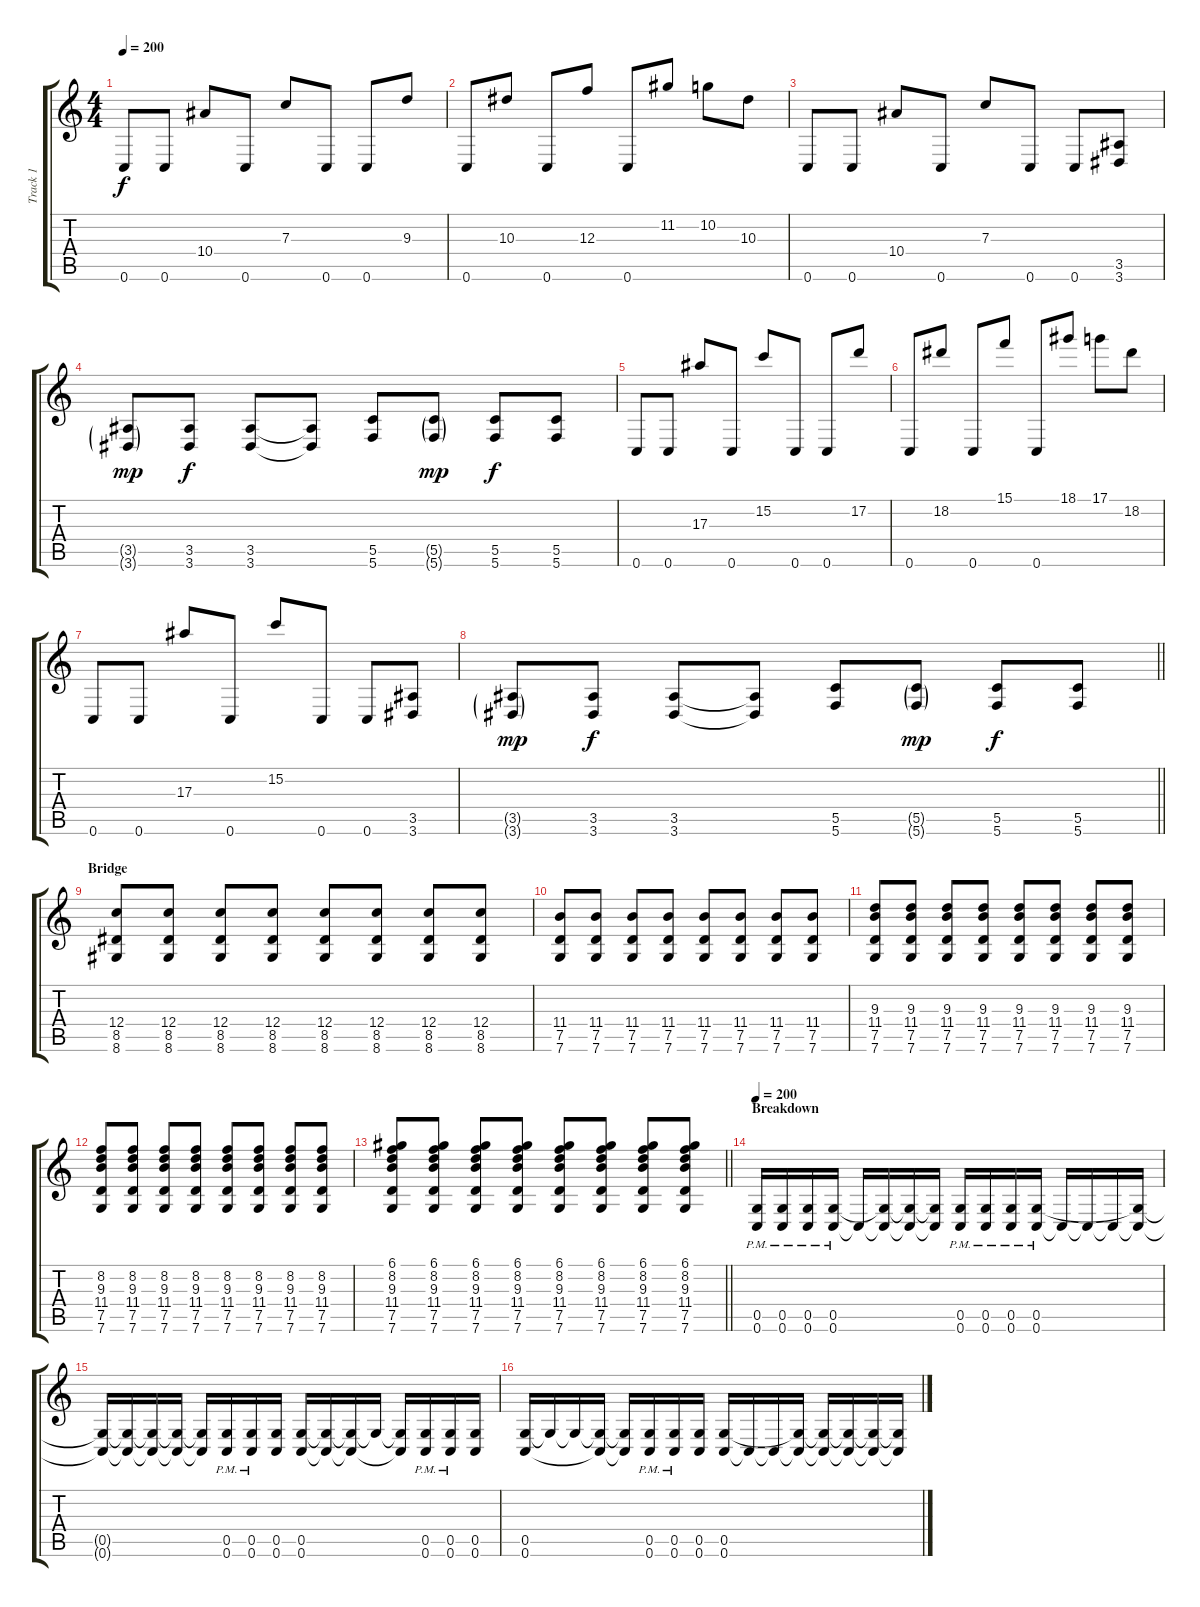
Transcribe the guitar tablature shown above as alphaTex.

\track ("Track 1" "Track 1") {instrument distortionguitar}
\staff {score tabs}
\tuning (D4 A3 F3 C3 G2 C2) {hide}
\ts (4 4)
\tempo 200
\clef g2
\ks c
0.6.8{dy f} 0.6.8 10.4.8 0.6.8 7.3.8 0.6.8 0.6.8 9.3.8 |
0.6.8 10.3.8 0.6.8 12.3.8 0.6.8 11.2.8 10.2.8 10.3.8 |
0.6.8 0.6.8 10.4.8 0.6.8 7.3.8 0.6.8 0.6.8 (3.5 3.6).8 |
(3.5{g} 3.6{g}).8{dy mp} (3.5 3.6).8{dy f} (3.5 3.6).8 (3.5{t} 3.6{t}).8 (5.5 5.6).8 (5.5{g} 5.6{g}).8{dy mp} (5.5 5.6).8{dy f} (5.5 5.6).8 |
0.6.8 0.6.8 17.3.8 0.6.8 15.2.8 0.6.8 0.6.8 17.2.8 |
0.6.8 18.2.8 0.6.8 15.1.8 0.6.8 18.1.8 17.1.8 18.2.8 |
0.6.8 0.6.8 17.3.8 0.6.8 15.2.8 0.6.8 0.6.8 (3.5 3.6).8 |
\barLineRight lightlight
(3.5{g} 3.6{g}).8{dy mp} (3.5 3.6).8{dy f} (3.5 3.6).8 (3.5{t} 3.6{t}).8 (5.5 5.6).8 (5.5{g} 5.6{g}).8{dy mp} (5.5 5.6).8{dy f} (5.5 5.6).8 |
\section ("" "Bridge")
(12.4 8.5 8.6).8 (12.4 8.5 8.6).8 (12.4 8.5 8.6).8 (12.4 8.5 8.6).8 (12.4 8.5 8.6).8 (12.4 8.5 8.6).8 (12.4 8.5 8.6).8 (12.4 8.5 8.6).8 |
(11.4 7.5 7.6).8 (11.4 7.5 7.6).8 (11.4 7.5 7.6).8 (11.4 7.5 7.6).8 (11.4 7.5 7.6).8 (11.4 7.5 7.6).8 (11.4 7.5 7.6).8 (11.4 7.5 7.6).8 |
(9.3 11.4 7.5 7.6).8 (9.3 11.4 7.5 7.6).8 (9.3 11.4 7.5 7.6).8 (9.3 11.4 7.5 7.6).8 (9.3 11.4 7.5 7.6).8 (9.3 11.4 7.5 7.6).8 (9.3 11.4 7.5 7.6).8 (9.3 11.4 7.5 7.6).8 |
(8.2 9.3 11.4 7.5 7.6).8 (8.2 9.3 11.4 7.5 7.6).8 (8.2 9.3 11.4 7.5 7.6).8 (8.2 9.3 11.4 7.5 7.6).8 (8.2 9.3 11.4 7.5 7.6).8 (8.2 9.3 11.4 7.5 7.6).8 (8.2 9.3 11.4 7.5 7.6).8 (8.2 9.3 11.4 7.5 7.6).8 |
\barLineRight lightlight
(6.1 8.2 9.3 11.4 7.5 7.6).8 (6.1 8.2 9.3 11.4 7.5 7.6).8 (6.1 8.2 9.3 11.4 7.5 7.6).8 (6.1 8.2 9.3 11.4 7.5 7.6).8 (6.1 8.2 9.3 11.4 7.5 7.6).8 (6.1 8.2 9.3 11.4 7.5 7.6).8 (6.1 8.2 9.3 11.4 7.5 7.6).8 (6.1 8.2 9.3 11.4 7.5 7.6).8 |
\section ("" "Breakdown")
\tempo 200
(0.5{pm} 0.6{pm}).16 (0.5{pm} 0.6{pm}).16 (0.5{pm} 0.6{pm}).16 (0.5{pm} 0.6{pm}).16 0.6{t}.16 (0.5{t} 0.6{t}).16 (0.5{t} 0.6{t}).16 (0.5{t} 0.6{t}).16 (0.5{pm} 0.6{pm}).16 (0.5{pm} 0.6{pm}).16 (0.5{pm} 0.6{pm}).16 (0.5{pm} 0.6{pm}).16 0.6{t}.16 0.6{t}.16 0.6{t}.16 (0.5{t} 0.6{t}).16 |
(0.5{t} 0.6{t}).16 (0.5{t} 0.6{t}).16 (0.5{t} 0.6{t}).16 (0.5{t} 0.6{t}).16 (0.5{t} 0.6{t}).16 (0.5{pm} 0.6{pm}).16 (0.5{pm} 0.6{pm}).16 (0.5 0.6).16 (0.5 0.6).16 (0.5{t} 0.6{t}).16 (0.5{t} 0.6{t}).16 0.5{t}.16 (0.5{t} 0.6{t}).16 (0.5{pm} 0.6{pm}).16 (0.5{pm} 0.6{pm}).16 (0.5 0.6).16 |
(0.5 0.6).16 0.5{t}.16 0.5{t}.16 (0.5{t} 0.6{t}).16 (0.5{t} 0.6{t}).16 (0.5{pm} 0.6{pm}).16 (0.5{pm} 0.6{pm}).16 (0.5 0.6).16 (0.5 0.6).16 0.6{t}.16 0.6{t}.16 (0.5{t} 0.6{t}).16 (0.5{t} 0.6{t}).16 (0.5{t} 0.6{t}).16 (0.5{t} 0.6{t}).16 (0.5{t} 0.6{t}).16
